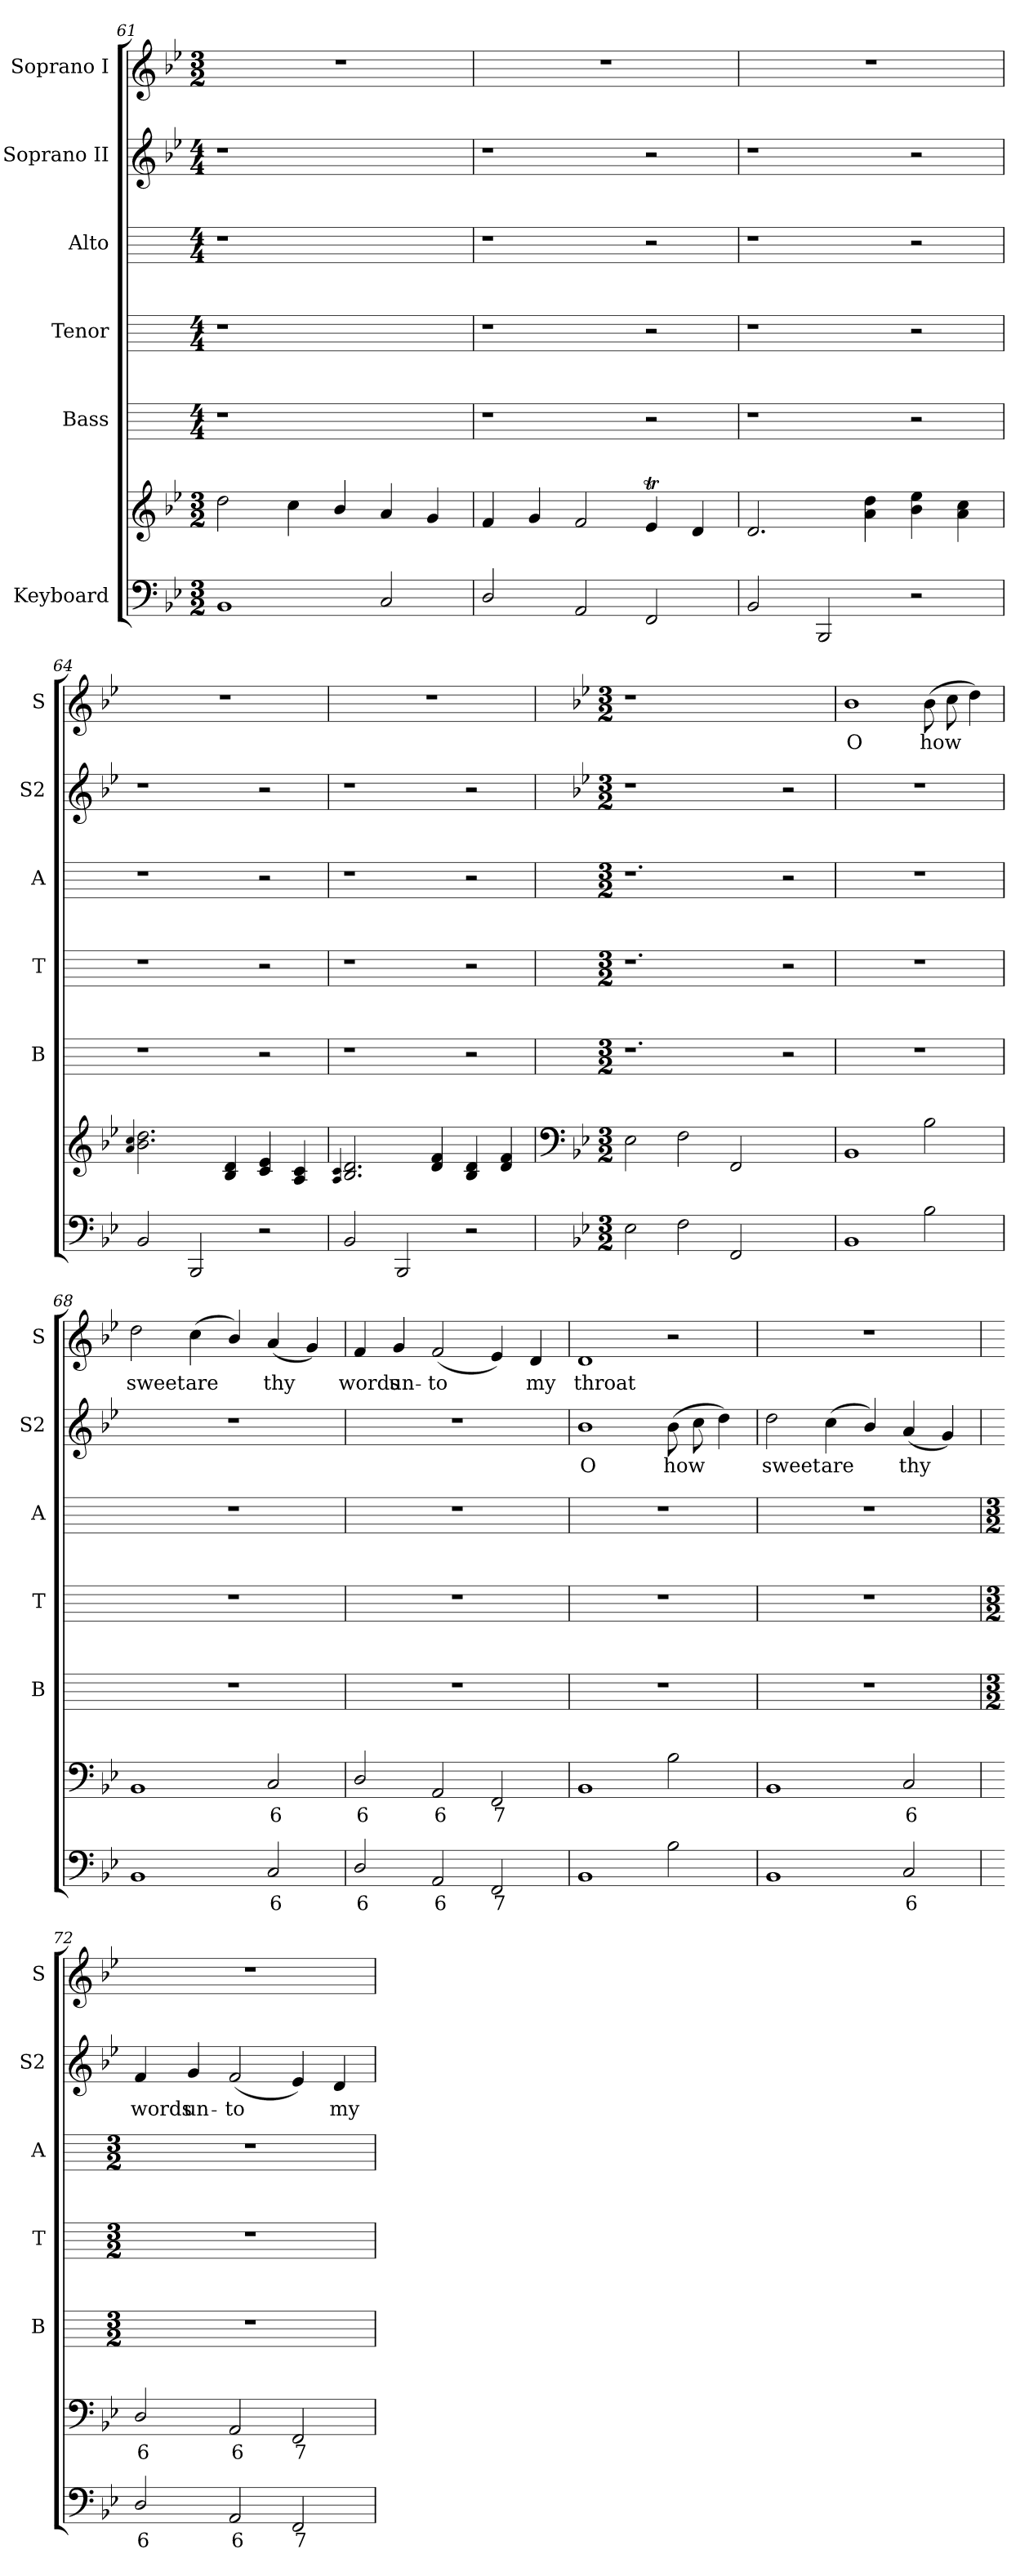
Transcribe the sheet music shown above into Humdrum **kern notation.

**kern	**text	**kern	**text	**kern	**kern	**kern	**kern	**text	**kern	**text
*part6	*part6	*part6	*part6	*part5	*part4	*part3	*part2	*part2	*part1	*part1
*staff7	*staff7	*staff6	*staff6	*staff5	*staff4	*staff3	*staff2	*staff2	*staff1	*staff1
*I"Keyboard	*	*	*	*I"Bass	*I"Tenor	*I"Alto	*I"Soprano II	*	*I"Soprano I	*
*	*	*	*	*I'B	*I'T	*I'A	*I'S2	*	*I'S	*
*clefF4	*	*clefG2	*	*	*	*	*clefG2	*	*clefG2	*
*k[b-e-]	*	*k[b-e-]	*	*	*	*	*k[b-e-]	*	*k[b-e-]	*
*B-:	*	*B-:	*	*	*	*	*B-:	*	*B-:	*
*M3/2	*	*M3/2	*	*M4/4	*M4/4	*M4/4	*M4/4	*	*M3/2	*
=61	=61	=61	=61	=61	=61	=61	=61	=61	=61	=61
!	!	!	!	!	!	!	!	!	!LO:N:vis=1	!
1BB-	.	2dd	.	1r	1r	1r	1r	.	1.r	.
.	.	4cc	.	.	.	.	.	.	.	.
.	.	4b-/	.	.	.	.	.	.	.	.
2C	.	4a	.	2ryy	2ryy	2ryy	2ryy	.	.	.
.	.	4g	.	.	.	.	.	.	.	.
=62	=62	=62	=62	=62	=62	=62	=62	=62	=62	=62
!	!	!	!	!	!	!	!	!	!LO:N:vis=1	!
2D/	.	4f	.	1r	1r	1r	1r	.	1.r	.
.	.	4g	.	.	.	.	.	.	.	.
2AA	.	2f	.	.	.	.	.	.	.	.
2FF	.	4e-T	.	2r	2r	2r	2r	.	.	.
.	.	4d	.	.	.	.	.	.	.	.
=63	=63	=63	=63	=63	=63	=63	=63	=63	=63	=63
!	!	!	!	!	!	!	!	!	!LO:N:vis=1	!
2BB-	.	2.d	.	1r	1r	1r	1r	.	1.r	.
2BBB-	.	.	.	.	.	.	.	.	.	.
.	.	4a 4dd	.	.	.	.	.	.	.	.
2r	.	4b- 4ee-	.	2r	2r	2r	2r	.	.	.
.	.	4a 4cc	.	.	.	.	.	.	.	.
=64	=64	=64	=64	=64	=64	=64	=64	=64	=64	=64
.	.	4qqa/ 4qqcc/	.	.	.	.	.	.	.	.
!	!	!	!	!	!	!	!	!	!LO:N:vis=1	!
2BB-	.	2.b- 2.dd	.	1r	1r	1r	1r	.	1.r	.
2BBB-	.	.	.	.	.	.	.	.	.	.
.	.	4B- 4d	.	.	.	.	.	.	.	.
2r	.	4c 4e-	.	2r	2r	2r	2r	.	.	.
.	.	4A 4c	.	.	.	.	.	.	.	.
=65	=65	=65	=65	=65	=65	=65	=65	=65	=65	=65
.	.	4qqA 4qqc	.	.	.	.	.	.	.	.
!	!	!	!	!	!	!	!	!	!LO:N:vis=1	!
2BB-	.	2.B- 2.d	.	1r	1r	1r	1r	.	1.r	.
2BBB-	.	.	.	.	.	.	.	.	.	.
.	.	4d 4f	.	.	.	.	.	.	.	.
2r	.	4B- 4d	.	2r	2r	2r	2r	.	.	.
.	.	4d 4f	.	.	.	.	.	.	.	.
!!LO:LB:g=z
=66	=66	=66	=66	=66	=66	=66	=66	=66	=66	=66
*	*	*clefF4	*	*	*	*	*	*	*	*
*k[b-e-]	*	*k[b-e-]	*	*	*	*	*k[b-e-]	*	*	*
*B-:	*	*B-:	*	*	*	*	*B-:	*	*	*
*M3/2	*	*M3/2	*	*M3/2	*M3/2	*M3/2	*M3/2	*	*M3/2	*
!	!	!	!	!	!	!	!LO:N:vis=1	!	!LO:N:vis=1	!
2E-	.	2E-	.	1.r	1.r	1.r	1.r	.	1.r	.
2F	.	2F	.	.	.	.	.	.	.	.
2FF	.	2FF	.	.	.	.	.	.	.	.
2ryy	.	2ryy	.	2r	2r	2r	2r	.	2ryy	.
=67	=67	=67	=67	=67	=67	=67	=67	=67	=67	=67
!	!	!	!	!	!	!	!LO:N:vis=1	!	!	!LO:LY:b
1BB-	.	1BB-	.	1.r	1.r	1.r	1.r	.	1b-	O
!	!	!	!	!	!	!	!	!	!	!LO:LY:b
2B-	.	2B-	.	.	.	.	.	.	(>8b-L	how
.	.	.	.	.	.	.	.	.	8cc	.
.	.	.	.	.	.	.	.	.	4dd)	.
=68	=68	=68	=68	=68	=68	=68	=68	=68	=68	=68
!	!	!	!	!	!	!	!LO:N:vis=1	!	!	!LO:LY:b
1BB-	.	1BB-	.	1.r	1.r	1.r	1.r	.	2dd	sweet
!	!	!	!	!	!	!	!	!	!	!LO:LY:b
.	.	.	.	.	.	.	.	.	(<4cc	are
.	.	.	.	.	.	.	.	.	4b-/)	.
!	!LO:LY:b	!	!LO:LY:b	!	!	!	!	!	!	!LO:LY:b
2C	6	2C	6	.	.	.	.	.	(<4a	thy
.	.	.	.	.	.	.	.	.	4g)	.
=69	=69	=69	=69	=69	=69	=69	=69	=69	=69	=69
!	!LO:LY:b	!	!LO:LY:b	!	!	!	!LO:N:vis=1	!	!	!LO:LY:b
2D/	6	2D/	6	1.r	1.r	1.r	1.r	.	4f	words
!	!	!	!	!	!	!	!	!	!	!LO:LY:b
.	.	.	.	.	.	.	.	.	4g	un-
!	!LO:LY:b	!	!LO:LY:b	!	!	!	!	!	!	!LO:LY:b
2AA	6	2AA	6	.	.	.	.	.	(<2f	-to
!	!LO:LY:b	!	!LO:LY:b	!	!	!	!	!	!	!
2FF	7	2FF	7	.	.	.	.	.	4e-)	.
!	!	!	!	!	!	!	!	!	!	!LO:LY:b
.	.	.	.	.	.	.	.	.	4d	my
=70	=70	=70	=70	=70	=70	=70	=70	=70	=70	=70
!	!	!	!	!	!	!	!	!LO:LY:b	!	!LO:LY:b
1BB-	.	1BB-	.	1.r	1.r	1.r	1b-	O	1d	throat
!	!	!	!	!	!	!	!	!LO:LY:b	!	!
2B-	.	2B-	.	.	.	.	(>8b-L	how	2r	.
.	.	.	.	.	.	.	8cc	.	.	.
.	.	.	.	.	.	.	4dd)	.	.	.
=71	=71	=71	=71	=71	=71	=71	=71	=71	=71	=71
!	!	!	!	!	!	!	!	!LO:LY:b	!LO:N:vis=1	!
1BB-	.	1BB-	.	1.r	1.r	1.r	2dd	sweet	1.r	.
!	!	!	!	!	!	!	!	!LO:LY:b	!	!
.	.	.	.	.	.	.	(<4cc	are	.	.
.	.	.	.	.	.	.	4b-/)	.	.	.
!	!LO:LY:b	!	!LO:LY:b	!	!	!	!	!LO:LY:b	!	!
2C	6	2C	6	.	.	.	(<4a	thy	.	.
.	.	.	.	.	.	.	4g)	.	.	.
!!LO:LB:g=z
=72	=72	=72	=72	=72	=72	=72	=72	=72	=72	=72
*	*	*	*	*M3/2	*M3/2	*M3/2	*	*	*	*
!	!LO:LY:b	!	!LO:LY:b	!	!	!	!	!LO:LY:b	!LO:N:vis=1	!
2D/	6	2D/	6	1.r	1.r	1.r	4f	words	1.r	.
!	!	!	!	!	!	!	!	!LO:LY:b	!	!
.	.	.	.	.	.	.	4g	un-	.	.
!	!LO:LY:b	!	!LO:LY:b	!	!	!	!	!LO:LY:b	!	!
2AA	6	2AA	6	.	.	.	(<2f	-to	.	.
!	!LO:LY:b	!	!LO:LY:b	!	!	!	!	!	!	!
2FF	7	2FF	7	.	.	.	4e-)	.	.	.
!	!	!	!	!	!	!	!	!LO:LY:b	!	!
.	.	.	.	.	.	.	4d	my	.	.
=	=	=	=	=	=	=	=	=	=	=
*-	*-	*-	*-	*-	*-	*-	*-	*-	*-	*-
